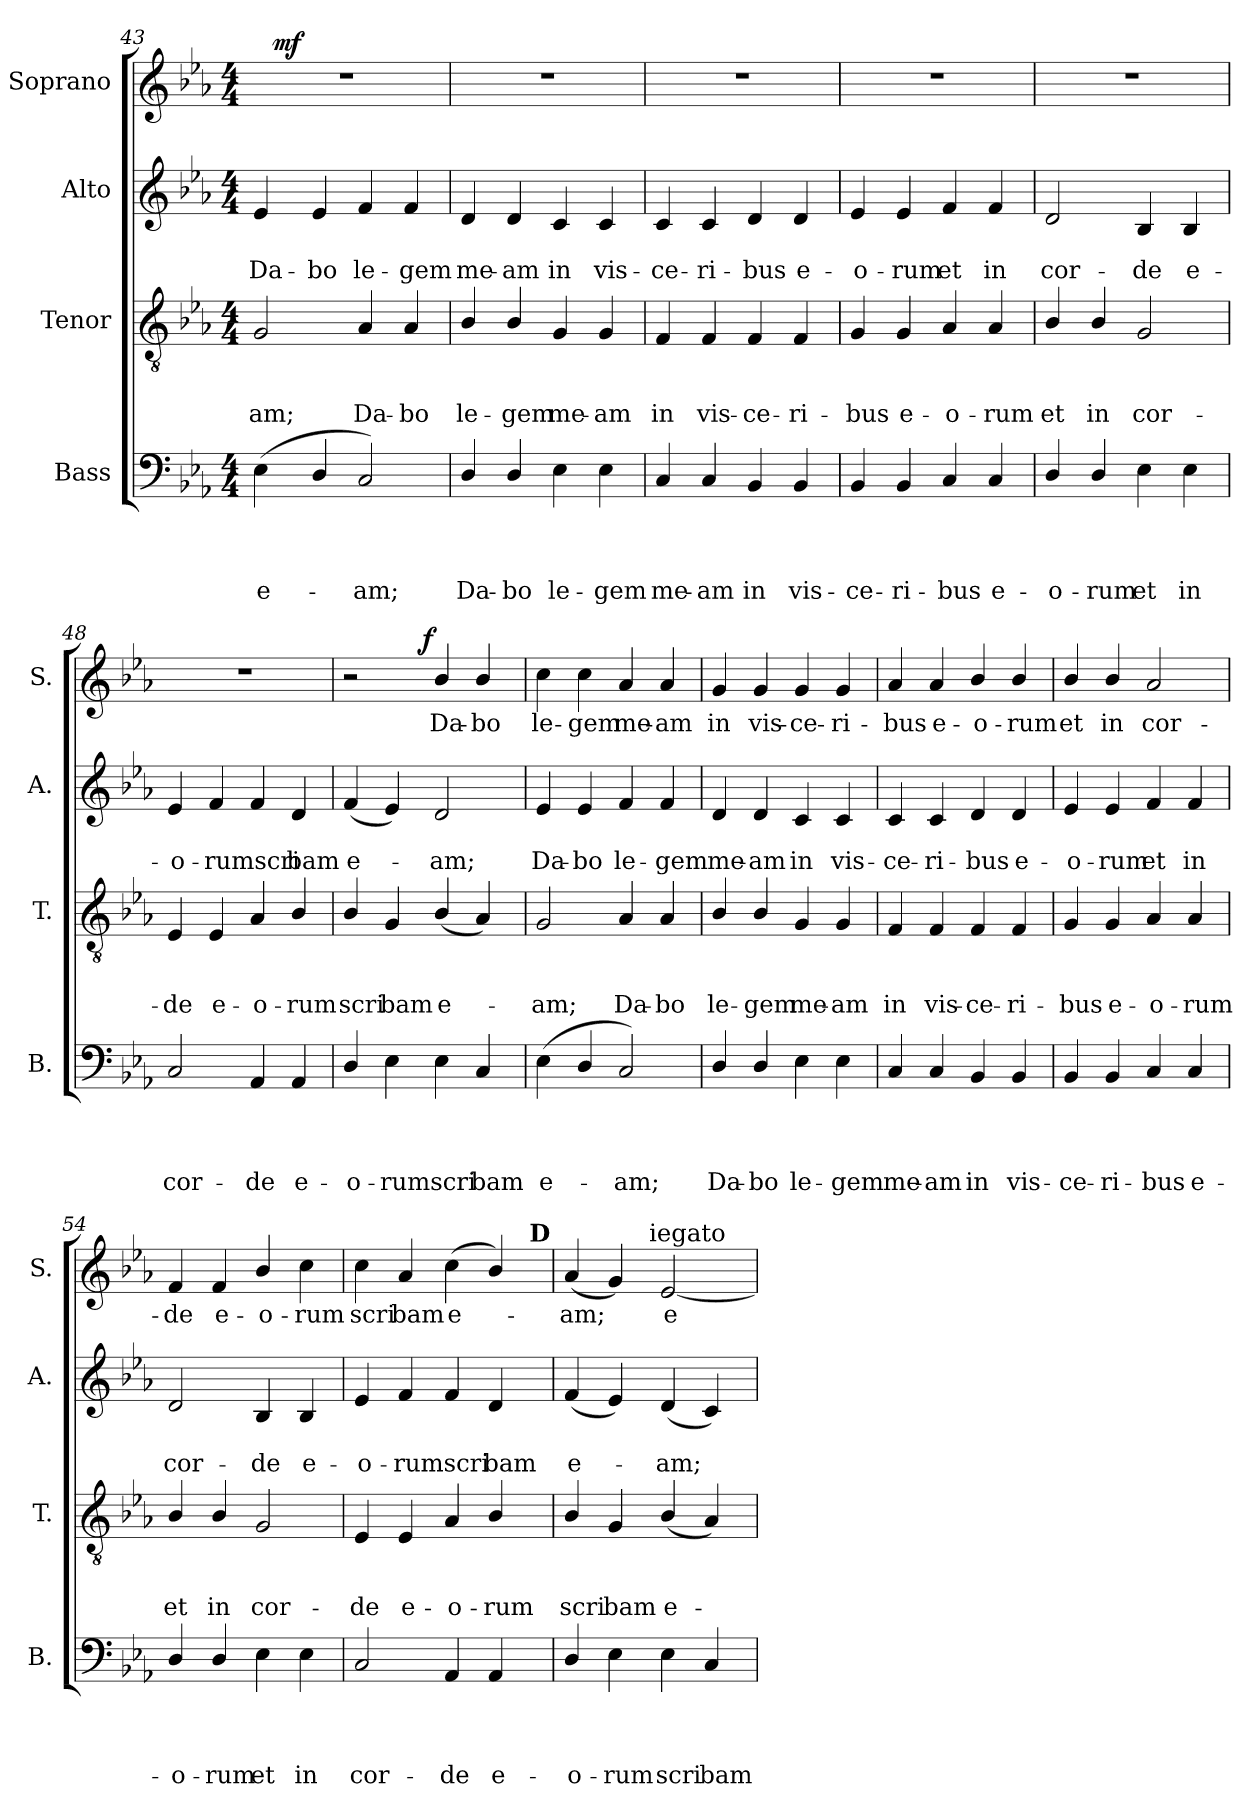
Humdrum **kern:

**kern	**text	**text	**text	**text	**kern	**text	**text	**text	**kern	**text	**text	**kern	**text	**dynam
*part4	*part4	*part4	*part4	*part4	*part3	*part3	*part3	*part3	*part2	*part2	*part2	*part1	*part1	*part1
*staff4	*staff4	*staff4	*staff4	*staff4	*staff3	*staff3	*staff3	*staff3	*staff2	*staff2	*staff2	*staff1	*staff1	*staff1
*I"Bass	*	*	*	*	*I"Tenor	*	*	*	*I"Alto	*	*	*I"Soprano	*	*
*I'B.	*	*	*	*	*I'T.	*	*	*	*I'A.	*	*	*I'S.	*	*
*clefF4	*	*	*	*	*clefGv2	*	*	*	*clefG2	*	*	*clefG2	*	*
*k[b-e-a-]	*	*	*	*	*k[b-e-a-]	*	*	*	*k[b-e-a-]	*	*	*k[b-e-a-]	*	*
*E-:	*	*	*	*	*E-:	*	*	*	*E-:	*	*	*E-:	*	*
*M4/4	*	*	*	*	*M4/4	*	*	*	*M4/4	*	*	*M4/4	*	*
=43	=43	=43	=43	=43	=43	=43	=43	=43	=43	=43	=43	=43	=43	=43
!	!	!	!	!LO:LY:b	!	!	!	!LO:LY:b	!	!	!LO:LY:b	!	!	!
*	*	*	*	*	*	*	*	*	*	*	*	*^	*	*
(>4E-\	.	.	.	e-	2G/	.	.	-am;	4e-/	.	Da-	1r	16ryy	.	.
!	!	!	!	!	!	!	!	!	!	!	!	!	!	!	!LO:DY:a
.	.	.	.	.	.	.	.	.	.	.	.	.	2...ryy	.	mf
!	!	!	!	!	!	!	!	!	!	!	!LO:LY:b	!	!	!	!
4D/	.	.	.	.	.	.	.	.	4e-/	.	-bo	.	.	.	.
!	!	!	!	!LO:LY:b	!	!	!	!LO:LY:b	!	!	!LO:LY:b	!	!	!	!
2C/)	.	.	.	-am;	4A-/	.	.	Da-	4f/	.	le-	.	.	.	.
!	!	!	!	!	!	!	!	!LO:LY:b	!	!	!LO:LY:b	!	!	!	!
.	.	.	.	.	4A-/	.	.	-bo	4f/	.	-gem	.	.	.	.
=44	=44	=44	=44	=44	=44	=44	=44	=44	=44	=44	=44	=44	=44	=44	=44
!	!	!	!	!LO:LY:b	!	!	!	!LO:LY:b	!	!	!LO:LY:b	!	!	!	!
*	*	*	*	*	*	*	*	*	*	*	*	*v	*v	*	*
4D/	.	.	.	Da-	4B-/	.	.	le-	4d/	.	me-	1r	.	.
!	!	!	!	!LO:LY:b	!	!	!	!LO:LY:b	!	!	!LO:LY:b	!	!	!
4D/	.	.	.	-bo	4B-/	.	.	-gem	4d/	.	-am	.	.	.
!	!	!	!	!LO:LY:b	!	!	!	!LO:LY:b	!	!	!LO:LY:b	!	!	!
4E-\	.	.	.	le-	4G/	.	.	me-	4c/	.	in	.	.	.
!	!	!	!	!LO:LY:b	!	!	!	!LO:LY:b	!	!	!LO:LY:b	!	!	!
4E-\	.	.	.	-gem	4G/	.	.	-am	4c/	.	vis-	.	.	.
=45	=45	=45	=45	=45	=45	=45	=45	=45	=45	=45	=45	=45	=45	=45
!	!	!	!	!LO:LY:b	!	!	!	!LO:LY:b	!	!	!LO:LY:b	!	!	!
4C/	.	.	.	me-	4F/	.	.	in	4c/	.	-ce-	1r	.	.
!	!	!	!	!LO:LY:b	!	!	!	!LO:LY:b	!	!	!LO:LY:b	!	!	!
4C/	.	.	.	-am	4F/	.	.	vis-	4c/	.	-ri-	.	.	.
!	!	!	!	!LO:LY:b	!	!	!	!LO:LY:b	!	!	!LO:LY:b	!	!	!
4BB-/	.	.	.	in	4F/	.	.	-ce-	4d/	.	-bus	.	.	.
!	!	!	!	!LO:LY:b	!	!	!	!LO:LY:b	!	!	!LO:LY:b	!	!	!
4BB-/	.	.	.	vis-	4F/	.	.	-ri-	4d/	.	e-	.	.	.
=46	=46	=46	=46	=46	=46	=46	=46	=46	=46	=46	=46	=46	=46	=46
!	!	!	!	!LO:LY:b	!	!	!	!LO:LY:b	!	!	!LO:LY:b	!	!	!
4BB-/	.	.	.	-ce-	4G/	.	.	-bus	4e-/	.	-o-	1r	.	.
!	!	!	!	!LO:LY:b	!	!	!	!LO:LY:b	!	!	!LO:LY:b	!	!	!
4BB-/	.	.	.	-ri-	4G/	.	.	e-	4e-/	.	-rum	.	.	.
!	!	!	!	!LO:LY:b	!	!	!	!LO:LY:b	!	!	!LO:LY:b	!	!	!
4C/	.	.	.	-bus	4A-/	.	.	-o-	4f/	.	et	.	.	.
!	!	!	!	!LO:LY:b	!	!	!	!LO:LY:b	!	!	!LO:LY:b	!	!	!
4C/	.	.	.	e-	4A-/	.	.	-rum	4f/	.	in	.	.	.
!!LO:LB:g=z
=47	=47	=47	=47	=47	=47	=47	=47	=47	=47	=47	=47	=47	=47	=47
!	!	!	!	!LO:LY:b	!	!	!	!LO:LY:b	!	!	!LO:LY:b	!	!	!
4D/	.	.	.	-o-	4B-/	.	.	et	2d/	.	cor-	1r	.	.
!	!	!	!	!LO:LY:b	!	!	!	!LO:LY:b	!	!	!	!	!	!
4D/	.	.	.	-rum	4B-/	.	.	in	.	.	.	.	.	.
!	!	!	!	!LO:LY:b	!	!	!	!LO:LY:b	!	!	!LO:LY:b	!	!	!
4E-\	.	.	.	et	2G/	.	.	cor-	4B-/	.	-de	.	.	.
!	!	!	!	!LO:LY:b	!	!	!	!	!	!	!LO:LY:b	!	!	!
4E-\	.	.	.	in	.	.	.	.	4B-/	.	e-	.	.	.
=48	=48	=48	=48	=48	=48	=48	=48	=48	=48	=48	=48	=48	=48	=48
!	!	!	!	!LO:LY:b	!	!	!	!LO:LY:b	!	!	!LO:LY:b	!	!	!
2C/	.	.	.	cor-	4E-/	.	.	-de	4e-/	.	-o-	1r	.	.
!	!	!	!	!	!	!	!	!LO:LY:b	!	!	!LO:LY:b	!	!	!
.	.	.	.	.	4E-/	.	.	e-	4f/	.	-rumscri	.	.	.
!	!	!	!	!LO:LY:b	!	!	!	!LO:LY:b	!	!	!	!	!	!
4AA-/	.	.	.	-de	4A-/	.	.	-o-	4f/	.	.	.	.	.
!	!	!	!	!LO:LY:b	!	!	!	!LO:LY:b	!	!	!LO:LY:b	!	!	!
4AA-/	.	.	.	e-	4B-/	.	.	-rum	4d/	.	bam	.	.	.
=49	=49	=49	=49	=49	=49	=49	=49	=49	=49	=49	=49	=49	=49	=49
!	!	!	!	!LO:LY:b	!	!	!	!LO:LY:b	!	!	!LO:LY:b	!	!	!
*	*	*	*	*	*	*	*	*	*	*	*	*^	*	*
4D/	.	.	.	-o-	4B-/	.	.	scri	(<4f/	.	e-	2r	4...ryy	.	.
!	!	!	!	!LO:LY:b	!	!	!	!LO:LY:b	!	!	!	!	!	!	!
4E-\	.	.	.	-rumscri	4G/	.	.	bam	4e-/)	.	.	.	.	.	.
!	!	!	!	!	!	!	!	!	!	!	!	!	!	!	!LO:DY:a
.	.	.	.	.	.	.	.	.	.	.	.	.	2ryy	.	f
!	!	!	!	!	!	!	!	!LO:LY:b	!	!	!LO:LY:b	!	!	!LO:LY:b	!
4E-\	.	.	.	.	(<4B-/	.	.	e-	2d/	.	-am;	4b-/	.	Da-	.
!	!	!	!	!LO:LY:b	!	!	!	!	!	!	!	!	!	!LO:LY:b	!
4C/	.	.	.	bam	4A-/)	.	.	.	.	.	.	4b-/	.	-bo	.
.	.	.	.	.	.	.	.	.	.	.	.	.	32ryy	.	.
=50	=50	=50	=50	=50	=50	=50	=50	=50	=50	=50	=50	=50	=50	=50	=50
!	!	!	!	!LO:LY:b	!	!	!	!LO:LY:b	!	!	!LO:LY:b	!	!	!LO:LY:b	!
*	*	*	*	*	*	*	*	*	*	*	*	*v	*v	*	*
(>4E-\	.	.	.	e-	2G/	.	.	-am;	4e-/	.	Da-	4cc\	le-	.
!	!	!	!	!	!	!	!	!	!	!	!LO:LY:b	!	!LO:LY:b	!
4D/	.	.	.	.	.	.	.	.	4e-/	.	-bo	4cc\	-gem	.
!	!	!	!	!LO:LY:b	!	!	!	!LO:LY:b	!	!	!LO:LY:b	!	!LO:LY:b	!
2C/)	.	.	.	-am;	4A-/	.	.	Da-	4f/	.	le-	4a-/	me-	.
!	!	!	!	!	!	!	!	!LO:LY:b	!	!	!LO:LY:b	!	!LO:LY:b	!
.	.	.	.	.	4A-/	.	.	-bo	4f/	.	-gem	4a-/	-am	.
=51	=51	=51	=51	=51	=51	=51	=51	=51	=51	=51	=51	=51	=51	=51
!	!	!	!	!LO:LY:b	!	!	!	!LO:LY:b	!	!	!LO:LY:b	!	!LO:LY:b	!
4D/	.	.	.	Da-	4B-/	.	.	le-	4d/	.	me-	4g/	in	.
!	!	!	!	!LO:LY:b	!	!	!	!LO:LY:b	!	!	!LO:LY:b	!	!LO:LY:b	!
4D/	.	.	.	-bo	4B-/	.	.	-gem	4d/	.	-am	4g/	vis-	.
!	!	!	!	!LO:LY:b	!	!	!	!LO:LY:b	!	!	!LO:LY:b	!	!LO:LY:b	!
4E-\	.	.	.	le-	4G/	.	.	me-	4c/	.	in	4g/	-ce-	.
!	!	!	!	!LO:LY:b	!	!	!	!LO:LY:b	!	!	!LO:LY:b	!	!LO:LY:b	!
4E-\	.	.	.	-gem	4G/	.	.	-am	4c/	.	vis-	4g/	-ri-	.
=52	=52	=52	=52	=52	=52	=52	=52	=52	=52	=52	=52	=52	=52	=52
!	!	!	!	!LO:LY:b	!	!	!	!LO:LY:b	!	!	!LO:LY:b	!	!LO:LY:b	!
4C/	.	.	.	me-	4F/	.	.	in	4c/	.	-ce-	4a-/	-bus	.
!	!	!	!	!LO:LY:b	!	!	!	!LO:LY:b	!	!	!LO:LY:b	!	!LO:LY:b	!
4C/	.	.	.	-am	4F/	.	.	vis-	4c/	.	-ri-	4a-/	e-	.
!	!	!	!	!LO:LY:b	!	!	!	!LO:LY:b	!	!	!LO:LY:b	!	!LO:LY:b	!
4BB-/	.	.	.	in	4F/	.	.	-ce-	4d/	.	-bus	4b-/	-o-	.
!	!	!	!	!LO:LY:b	!	!	!	!LO:LY:b	!	!	!LO:LY:b	!	!LO:LY:b	!
4BB-/	.	.	.	vis-	4F/	.	.	-ri-	4d/	.	e-	4b-/	-rum	.
!!LO:PB:g=z
=53	=53	=53	=53	=53	=53	=53	=53	=53	=53	=53	=53	=53	=53	=53
!	!	!	!	!LO:LY:b	!	!	!	!LO:LY:b	!	!	!LO:LY:b	!	!LO:LY:b	!
4BB-/	.	.	.	-ce-	4G/	.	.	-bus	4e-/	.	-o-	4b-/	et	.
!	!	!	!	!LO:LY:b	!	!	!	!LO:LY:b	!	!	!LO:LY:b	!	!LO:LY:b	!
4BB-/	.	.	.	-ri-	4G/	.	.	e-	4e-/	.	-rum	4b-/	in	.
!	!	!	!	!LO:LY:b	!	!	!	!LO:LY:b	!	!	!LO:LY:b	!	!LO:LY:b	!
4C/	.	.	.	-bus	4A-/	.	.	-o-	4f/	.	et	2a-/	cor-	.
!	!	!	!	!LO:LY:b	!	!	!	!LO:LY:b	!	!	!LO:LY:b	!	!	!
4C/	.	.	.	e-	4A-/	.	.	-rum	4f/	.	in	.	.	.
=54	=54	=54	=54	=54	=54	=54	=54	=54	=54	=54	=54	=54	=54	=54
!	!	!	!	!LO:LY:b	!	!	!	!LO:LY:b	!	!	!LO:LY:b	!	!LO:LY:b	!
4D/	.	.	.	-o-	4B-/	.	.	et	2d/	.	cor-	4f/	-de	.
!	!	!	!	!LO:LY:b	!	!	!	!LO:LY:b	!	!	!	!	!LO:LY:b	!
4D/	.	.	.	-rum	4B-/	.	.	in	.	.	.	4f/	e-	.
!	!	!	!	!LO:LY:b	!	!	!	!LO:LY:b	!	!	!LO:LY:b	!	!LO:LY:b	!
4E-\	.	.	.	et	2G/	.	.	cor-	4B-/	.	-de	4b-/	-o-	.
!	!	!	!	!LO:LY:b	!	!	!	!	!	!	!LO:LY:b	!	!LO:LY:b	!
4E-\	.	.	.	in	.	.	.	.	4B-/	.	e-	4cc\	-rum	.
=55	=55	=55	=55	=55	=55	=55	=55	=55	=55	=55	=55	=55	=55	=55
!	!	!	!	!LO:LY:b	!	!	!	!LO:LY:b	!	!	!LO:LY:b	!	!LO:LY:b	!
*	*	*	*	*	*	*	*	*	*	*	*	*^	*	*
2C/	.	.	.	cor-	4E-/	.	.	-de	4e-/	.	-o-	4cc\	2ryy	scri	.
!	!	!	!	!	!	!	!	!LO:LY:b	!	!	!LO:LY:b	!	!	!LO:LY:b	!
.	.	.	.	.	4E-/	.	.	e-	4f/	.	-rumscri	4a-/	.	bam	.
!	!	!	!	!LO:LY:b	!	!	!	!LO:LY:b	!	!	!	!	!	!LO:LY:b	!
4AA-/	.	.	.	-de	4A-/	.	.	-o-	4f/	.	.	(>4cc\	4ryy	e-	.
!	!	!	!	!LO:LY:b	!	!	!	!LO:LY:b	!	!	!LO:LY:b	!	!	!	!
4AA-/	.	.	.	e-	4B-/	.	.	-rum	4d/	.	bam	4b-/)	8ryy	.	.
.	.	.	.	.	.	.	.	.	.	.	.	.	32ryy	.	.
!	!	!	!	!	!	!	!	!	!	!	!	!	!LO:TX:a:B:t=D	!	!
.	.	.	.	.	.	.	.	.	.	.	.	.	16.ryy	.	.
=56	=56	=56	=56	=56	=56	=56	=56	=56	=56	=56	=56	=56	=56	=56	=56
!	!	!	!	!LO:LY:b	!	!	!	!LO:LY:b	!	!	!LO:LY:b	!	!	!LO:LY:b	!
4D/	.	.	.	-o-	4B-/	.	.	scri	(<4f/	.	e-	(<4a-/	4...ryy	-am;	.
!	!	!	!	!LO:LY:b	!	!	!	!LO:LY:b	!	!	!	!	!	!	!
4E-\	.	.	.	-rum	4G/	.	.	bam	4e-/)	.	.	4g/)	.	.	.
!	!	!	!	!	!	!	!	!	!	!	!	!	!LO:TX:a:t=iegato	!	!
.	.	.	.	.	.	.	.	.	.	.	.	.	2ryy	.	.
!	!	!	!	!LO:LY:b	!	!	!	!LO:LY:b	!	!	!LO:LY:b	!	!	!LO:LY:b	!
4E-\	.	.	.	scri	(<4B-/	.	.	e-	(<4d/	.	-am;	[<2e-/	.	e-	.
!	!	!	!	!LO:LY:b	!	!	!	!	!	!	!	!	!	!	!
4C/	.	.	.	bam	4A-/)	.	.	.	4c/)	.	.	.	.	.	.
.	.	.	.	.	.	.	.	.	.	.	.	.	32ryy	.	.
*	*	*	*	*	*	*	*	*	*	*	*	*v	*v	*	*
=	=	=	=	=	=	=	=	=	=	=	=	=	=	=
*-	*-	*-	*-	*-	*-	*-	*-	*-	*-	*-	*-	*-	*-	*-
